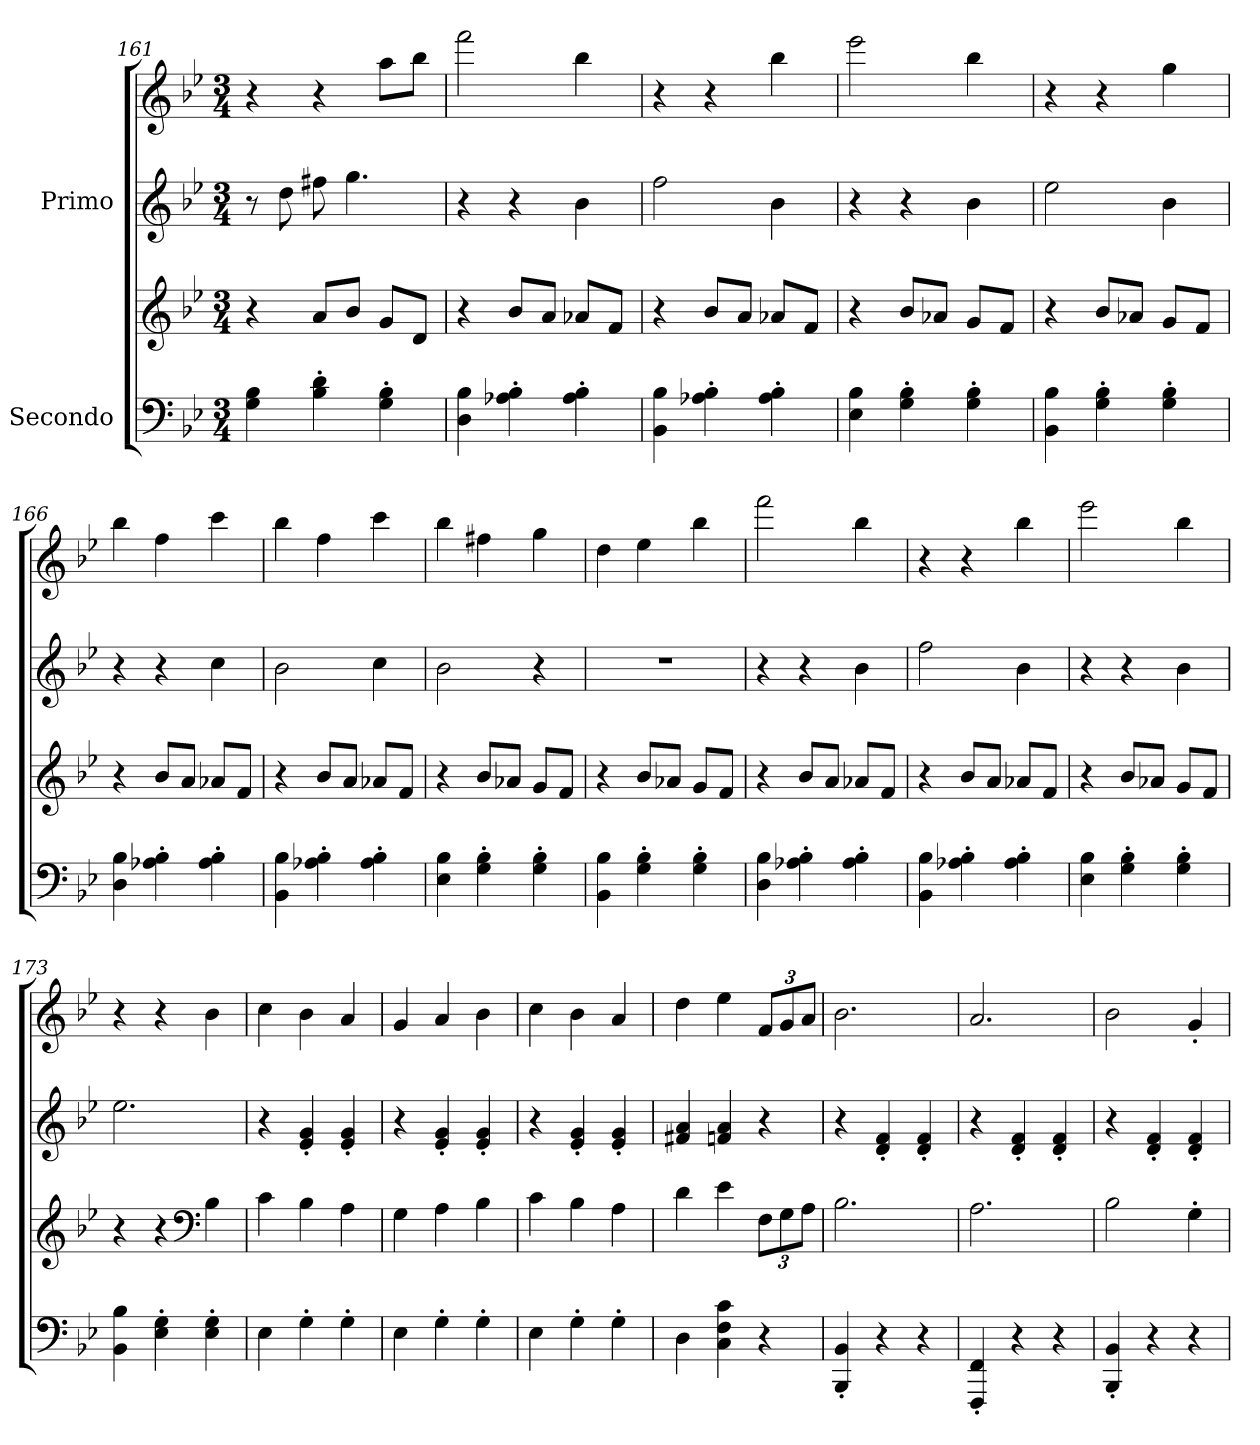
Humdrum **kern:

**kern	**kern	**kern	**kern
*part2	*part2	*part1	*part1
*staff4	*staff3	*staff2	*staff1
*I"Secondo	*	*I"Primo	*
*clefF4	*clefG2	*clefG2	*clefG2
*k[b-e-]	*k[b-e-]	*k[b-e-]	*k[b-e-]
*M3/4	*M3/4	*M3/4	*M3/4
=161	=161	=161	=161
4G\ 4B-\	4r	8r	4r
.	.	8dd\	.
4B-\' 4d\'	8a/L	8ff#X\	4r
.	8b-/J	4.gg\	.
4G\' 4B-\'	8g/L	.	8aa\L
.	8d/J	.	8bb-\J
=162	=162	=162	=162
4D\ 4B-\	4r	4r	2fff\
4A-X\' 4B-\'	8b-/L	4r	.
.	8a/J	.	.
4A-\' 4B-\'	8a-X/L	4b-\	4bb-\
.	8f/J	.	.
!!LO:LB:g=z
=163	=163	=163	=163
4BB-\ 4B-\	4r	2ff\	4r
4A-X\' 4B-\'	8b-/L	.	4r
.	8a/J	.	.
4A-\' 4B-\'	8a-X/L	4b-\	4bb-\
.	8f/J	.	.
=164	=164	=164	=164
4E-\ 4B-\	4r	4r	2eee-\
4G\' 4B-\'	8b-/L	4r	.
.	8a-X/J	.	.
4G\' 4B-\'	8g/L	4b-\	4bb-\
.	8f/J	.	.
=165	=165	=165	=165
4BB-\ 4B-\	4r	2ee-\	4r
4G\' 4B-\'	8b-/L	.	4r
.	8a-X/J	.	.
4G\' 4B-\'	8g/L	4b-\	4gg\
.	8f/J	.	.
=166	=166	=166	=166
4D\ 4B-\	4r	4r	4bb-\
4A-X\' 4B-\'	8b-/L	4r	4ff\
.	8a/J	.	.
4A-\' 4B-\'	8a-X/L	4cc\	4ccc\
.	8f/J	.	.
=167	=167	=167	=167
4BB-\ 4B-\	4r	2b-\	4bb-\
4A-X\' 4B-\'	8b-/L	.	4ff\
.	8a/J	.	.
4A-\' 4B-\'	8a-X/L	4cc\	4ccc\
.	8f/J	.	.
=168	=168	=168	=168
4E-\ 4B-\	4r	2b-\	4bb-\
4G\' 4B-\'	8b-/L	.	4ff#X\
.	8a-X/J	.	.
4G\' 4B-\'	8g/L	4r	4gg\
.	8f/J	.	.
!!LO:PB:g=z
=169	=169	=169	=169
4BB-\ 4B-\	4r	2.r	4dd\
4G\' 4B-\'	8b-/L	.	4ee-\
.	8a-X/J	.	.
4G\' 4B-\'	8g/L	.	4bb-\
.	8f/J	.	.
=170	=170	=170	=170
4D\ 4B-\	4r	4r	2fff\
4A-X\' 4B-\'	8b-/L	4r	.
.	8a/J	.	.
4A-\' 4B-\'	8a-X/L	4b-\	4bb-\
.	8f/J	.	.
=171	=171	=171	=171
4BB-\ 4B-\	4r	2ff\	4r
4A-X\' 4B-\'	8b-/L	.	4r
.	8a/J	.	.
4A-\' 4B-\'	8a-X/L	4b-\	4bb-\
.	8f/J	.	.
=172	=172	=172	=172
4E-\ 4B-\	4r	4r	2eee-\
4G\' 4B-\'	8b-/L	4r	.
.	8a-X/J	.	.
4G\' 4B-\'	8g/L	4b-\	4bb-\
.	8f/J	.	.
=173	=173	=173	=173
4BB-\ 4B-\	4r	2.ee-\	4r
4E-\' 4G\'	4r	.	4r
*	*clefF4	*	*
4E-\' 4G\'	4B-\	.	4b-\
=174	=174	=174	=174
4E-\	4c\	4r	4cc\
4G'\	4B-\	4e-/' 4g/'	4b-\
4G'\	4A\	4e-/' 4g/'	4a/
=175	=175	=175	=175
4E-\	4G\	4r	4g/
4G'\	4A\	4e-/' 4g/'	4a/
4G'\	4B-\	4e-/' 4g/'	4b-\
!!LO:LB:g=z
=176	=176	=176	=176
4E-\	4c\	4r	4cc\
4G'\	4B-\	4e-/' 4g/'	4b-\
4G'\	4A\	4e-/' 4g/'	4a/
=177	=177	=177	=177
4D\	4d\	4f#X/ 4a/	4dd\
4C\ 4F\ 4c\	4e-\	4fn/ 4a/	4ee-\
*	*Xbrackettup	*	*Xbrackettup
4r	12F\L	4r	12f/L
.	12G\	.	12g/
.	12A\J	.	12a/J
=178	=178	=178	=178
4BBB-/' 4BB-/'	2.B-\	4r	2.b-\
4r	.	4d/' 4f/'	.
4r	.	4d/' 4f/'	.
=179	=179	=179	=179
4FFF/' 4FF/'	2.A\	4r	2.a/
4r	.	4d/' 4f/'	.
4r	.	4d/' 4f/'	.
=180	=180	=180	=180
4BBB-/' 4BB-/'	2B-\	4r	2b-\
4r	.	4d/' 4f/'	.
4r	4G'\	4d/' 4f/'	4g'/
=	=	=	=
*-	*-	*-	*-
